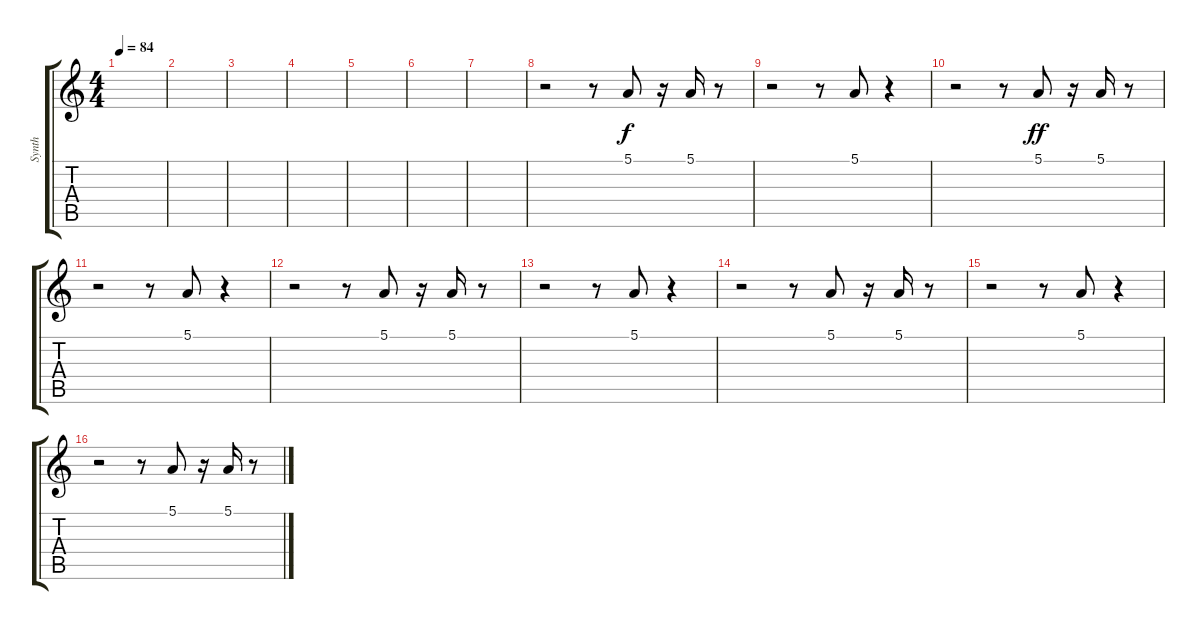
\track ("Synth" "Synth") {instrument tenorsax}
\staff {score tabs}
\tuning (E4 B3 G3 D3 A2 E2) {hide}
\ts (4 4)
\tempo 84
\clef g2
\ks c
|
|
|
|
|
|
|
r.2 r.8 5.1.8 r.16 5.1.16 r.8 |
r.2 r.8 5.1.8 r.4 |
r.2 r.8 5.1.8{dy ff} r.16 5.1.16 r.8 |
r.2 r.8 5.1.8 r.4 |
r.2 r.8 5.1.8 r.16 5.1.16 r.8 |
r.2 r.8 5.1.8 r.4 |
r.2 r.8 5.1.8 r.16 5.1.16 r.8 |
r.2 r.8 5.1.8 r.4 |
r.2 r.8 5.1.8 r.16 5.1.16 r.8
